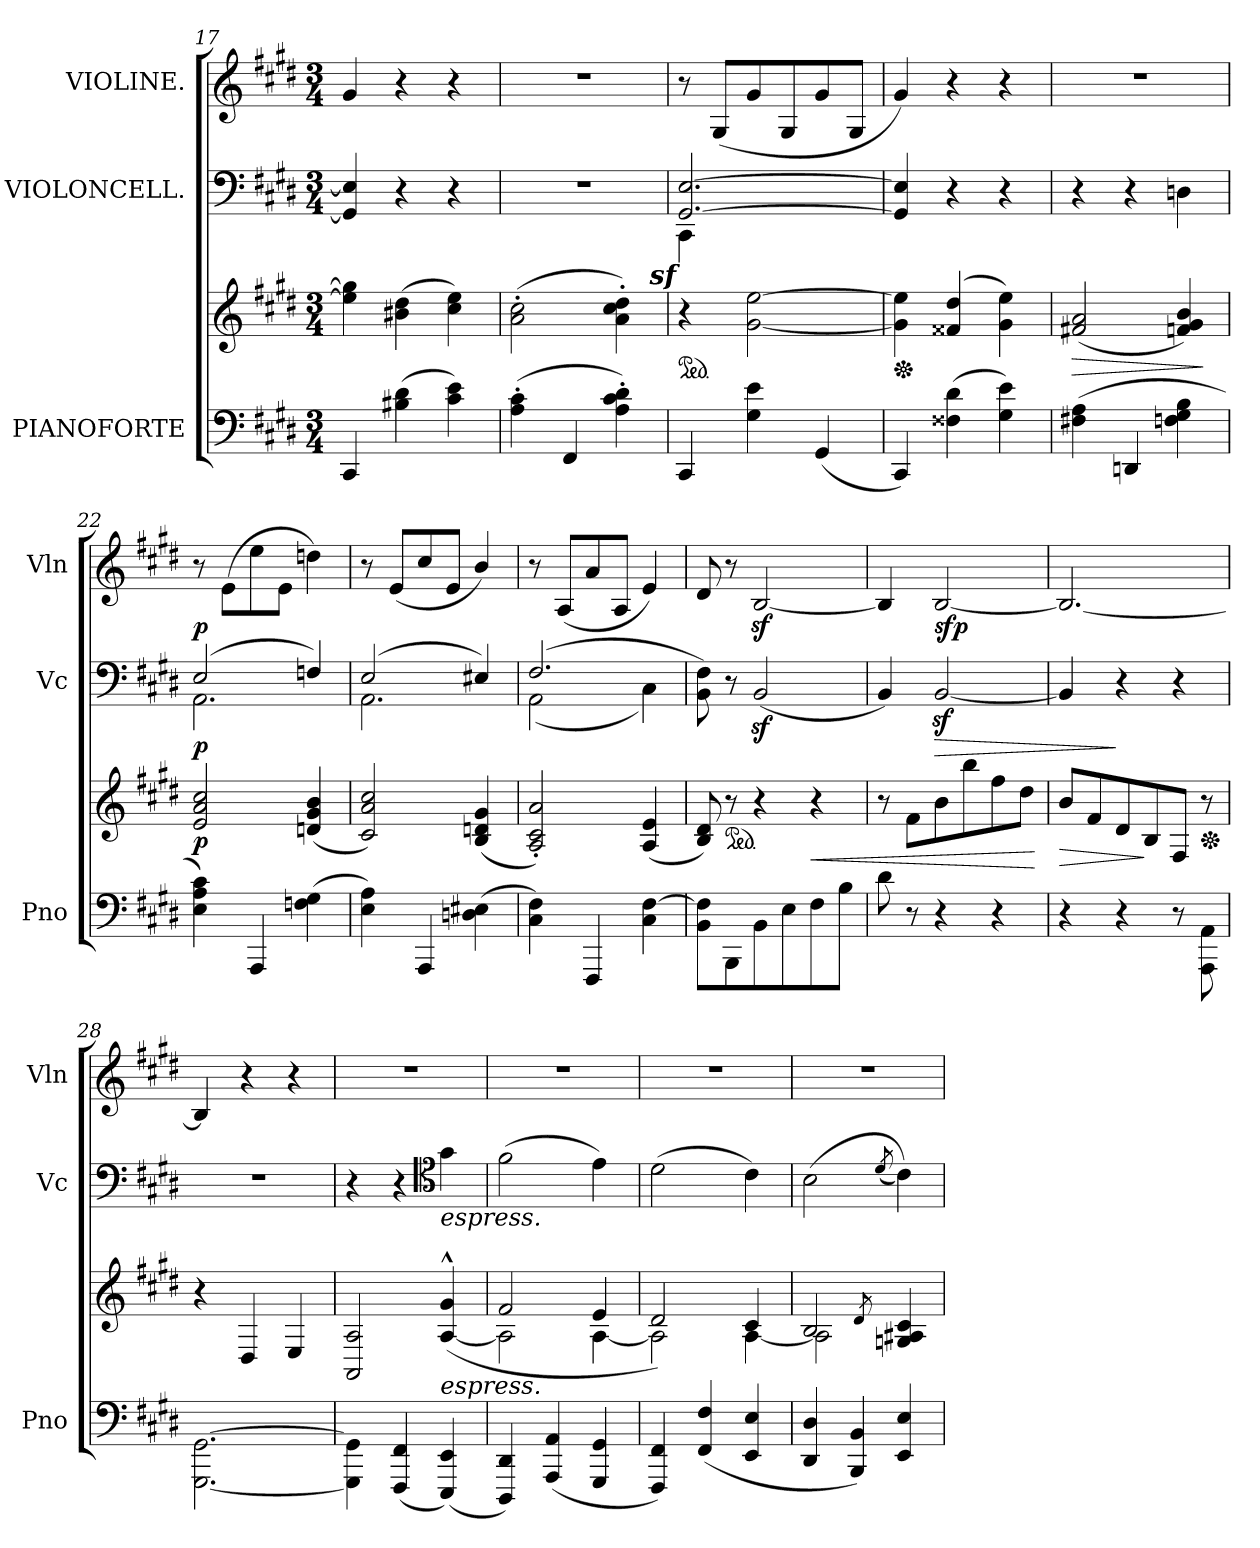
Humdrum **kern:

**kern	**kern	**dynam	**kern	**dynam	**kern	**dynam
*part3	*part3	*part3	*part2	*part2	*part1	*part1
*staff4	*staff3	*staff3/4	*staff2	*staff2	*staff1	*staff1
*I"PIANOFORTE	*	*	*I"VIOLONCELL.	*	*I"VIOLINE.	*
*I'Pno	*	*	*I'Vc	*	*I'Vln	*
*clefF4	*clefG2	*	*clefF4	*	*clefG2	*
*k[f#c#g#d#]	*k[f#c#g#d#]	*	*k[f#c#g#d#]	*	*k[f#c#g#d#]	*
*E:	*E:	*	*E:	*	*E:	*
*M3/4	*M3/4	*	*M3/4	*	*M3/4	*
=17	=17	=17	=17	=17	=17	=17
4CC#/	4ee]\ 4gg#]\	.	4GG#]/ 4E]/	.	4g#/	.
(4B#X\ 4d#\	(4b#X\ 4dd#\	.	4r	.	4r	.
4c#\ 4e\)	4cc#\ 4ee\)	.	4r	.	4r	.
=18	=18	=18	=18	=18	=18	=18
(4A'\ 4c#'\	(2a'\ 2cc#'\	.	2.r	.	2.r	.
4FF#/	.	.	.	.	.	.
4A'\ 4c#'\ 4d#'\)	4a'\ 4cc#'\ 4dd#'\)	.	.	.	.	.
=19	=19	=19	=19	=19	=19	=19
*	*	*	*^	*	*	*
!	!	!	!	!LO:DY:rj	!	!	!
*	*ped	*	*	*	*	*	*
4CC#/	4r	.	[2.GG#/ [2.E/	4CC#z>\	.	8r	.
.	.	.	.	.	.	(8G#/L	.
4G#\ 4e\	[2g#\ [2ee\	.	.	4ryy	.	8g#/	.
.	.	.	.	.	.	8G#/	.
(4GG#/	.	.	.	4ryy	.	8g#/	.
.	.	.	.	.	.	8G#/J	.
*	*	*	*v	*v	*	*	*
=20	=20	=20	=20	=20	=20	=20
*	*Xped	*	*	*	*	*
4CC#/)	4g#]\ 4ee]\	.	4GG#]/ 4E]/	.	4g#/)	.
(4F##X\ 4d#\	(4f##X/ 4dd#/	.	4r	.	4r	.
4G#\ 4e\)	4g#\ 4ee\)	.	4r	.	4r	.
=21	=21	=21	=21	=21	=21	=21
!	!	!LO:HP:b	!	!	!	!
(4F#X\ 4A\	(2f#X/ 2a/	>	4r	.	2.r	.
4DDn/	.	.	4r	.	.	.
4Fn\ 4G#\ 4B\	4fn/ 4g#/ 4b/)	.	4Dn\	.	.	.
.	.	]	.	.	.	.
=22	=22	=22	=22	=22	=22	=22
*	*	*	*^	*	*	*
4E\ 4A\ 4c#\)	2e/ 2a/ 2cc#/	p	(2E/	2.AA\	p	8r	p
.	.	.	.	.	.	(8e\L	.
4AAA/	.	.	.	.	.	8ee\	.
.	.	.	.	.	.	8e\J	.
(4Fn\ 4G#\	(4dn/ 4g#/ 4b/	.	4Fn/)	.	.	4ddn\)	.
=23	=23	=23	=23	=23	=23	=23	=23
4E\ 4A\)	2c#/ 2a/ 2cc#/)	.	(>2E/	2.AA\	.	8r	.
.	.	.	.	.	.	(8e/L	.
4AAA/	.	.	.	.	.	8cc#/	.
.	.	.	.	.	.	8e/J	.
(4Dn\ 4E#X\	(4B/ 4dn/ 4g#/	.	4E#X/)	.	.	4b/)	.
=24	=24	=24	=24	=24	=24	=24	=24
4C#\ 4F#\)	2A'/ 2c#'/ 2a'/)	.	(2.F#/	(2AA\	.	8r	.
.	.	.	.	.	.	(8A/L	.
4FFF#/	.	.	.	.	.	8a/	.
.	.	.	.	.	.	8A/J	.
4C#\ [4F#\	(4A/ 4e/	.	.	4C#\)	.	4e/)	.
*	*	*	*v	*v	*	*	*
=25	=25	=25	=25	=25	=25	=25
8BB\ 8F#]\L	8B/ 8d#/)	.	8BB\ 8F#\)	.	8d#/	.
*	*ped	*	*	*	*	*
8BBB\	8r	.	8r	.	8r	.
8BB\	4r	.	(2BBz/	.	[2Bz/	.
8E\	.	.	.	.	.	.
!	!	!LO:HP:b	!	!	!	!
8F#\	4r	<	.	.	.	.
8B\J	.	.	.	.	.	.
=26	=26	=26	=26	=26	=26	=26
8d#\	8r	.	4BB/)	.	4B/]	.
8r	8f#\L	.	.	.	.	.
!	!	!	!	!LO:HP:b	!	!
4r	8b\	.	[2BBz/	>	[2B/	sfp
.	8bb\	.	.	.	.	.
4r	8ff#\	.	.	.	.	.
.	8dd#\J	.	.	.	.	.
.	.	[	.	.	.	.
=27	=27	=27	=27	=27	=27	=27
!	!	!LO:HP:b	!	!	!	!
4r	8b/L	>	4BB/]	.	2.B/_	.
.	8f#/	.	.	.	.	.
4r	8d#/	.	4r	]	.	.
.	8B/	]	.	.	.	.
8r	8F#/J	.	4r	.	.	.
*	*Xped	*	*	*	*	*
8AAA\ 8AA\	8r	.	.	.	.	.
=28	=28	=28	=28	=28	=28	=28
[2.GGG#\ [2.GG#\	4r	.	2.r	.	4B/]	.
.	4D#/	.	.	.	4r	.
.	4E/	.	.	.	4r	.
=29	=29	=29	=29	=29	=29	=29
4GGG#]\ 4GG#]\	2AA/ 2A/	.	4r	.	2.r	.
(4FFF#/ 4FF#/	.	.	4r	.	.	.
*	*	*	*clefC4	*	*	*
!	!	!	!LO:TX:b:i:t=espress.	!	!	!
!	!LO:TX:b:i:t=espress.	!	!	!	!	!
(4EEE/ 4EE/)	(>[4A^^/ 4g#^^/	.	4g#\	.	.	.
=30	=30	=30	=30	=30	=30	=30
*	*^	*	*	*	*	*
4DDD#/ 4DD#/)	2f#/	2A\]	.	(2f#\	.	2.r	.
(4AAA/ 4AA/	.	.	.	.	.	.	.
4GGG#/ 4GG#/	4e/	[4A\	.	4e\)	.	.	.
=31	=31	=31	=31	=31	=31	=31	=31
4FFF#/ 4FF#/)	2d#/)	2A\]	.	(2d#\	.	2.r	.
(4FF#/ 4F#/	.	.	.	.	.	.	.
4EE/ 4E/	4c#/	[4A\	.	4c#\)	.	.	.
=32	=32	=32	=32	=32	=32	=32	=32
4DD#/ 4D#/	2B/	2A\]	.	(2B\	.	2.r	.
4BBB/ 4BB/)	.	.	.	.	.	.	.
.	8qd#/	.	.	(<8qd#/	.	.	.
4EE/ 4E/	4Gn/ 4A#X/ 4c#/	4ryy	.	4c#\))	.	.	.
*	*v	*v	*	*	*	*	*
=	=	=	=	=	=	=
*-	*-	*-	*-	*-	*-	*-
